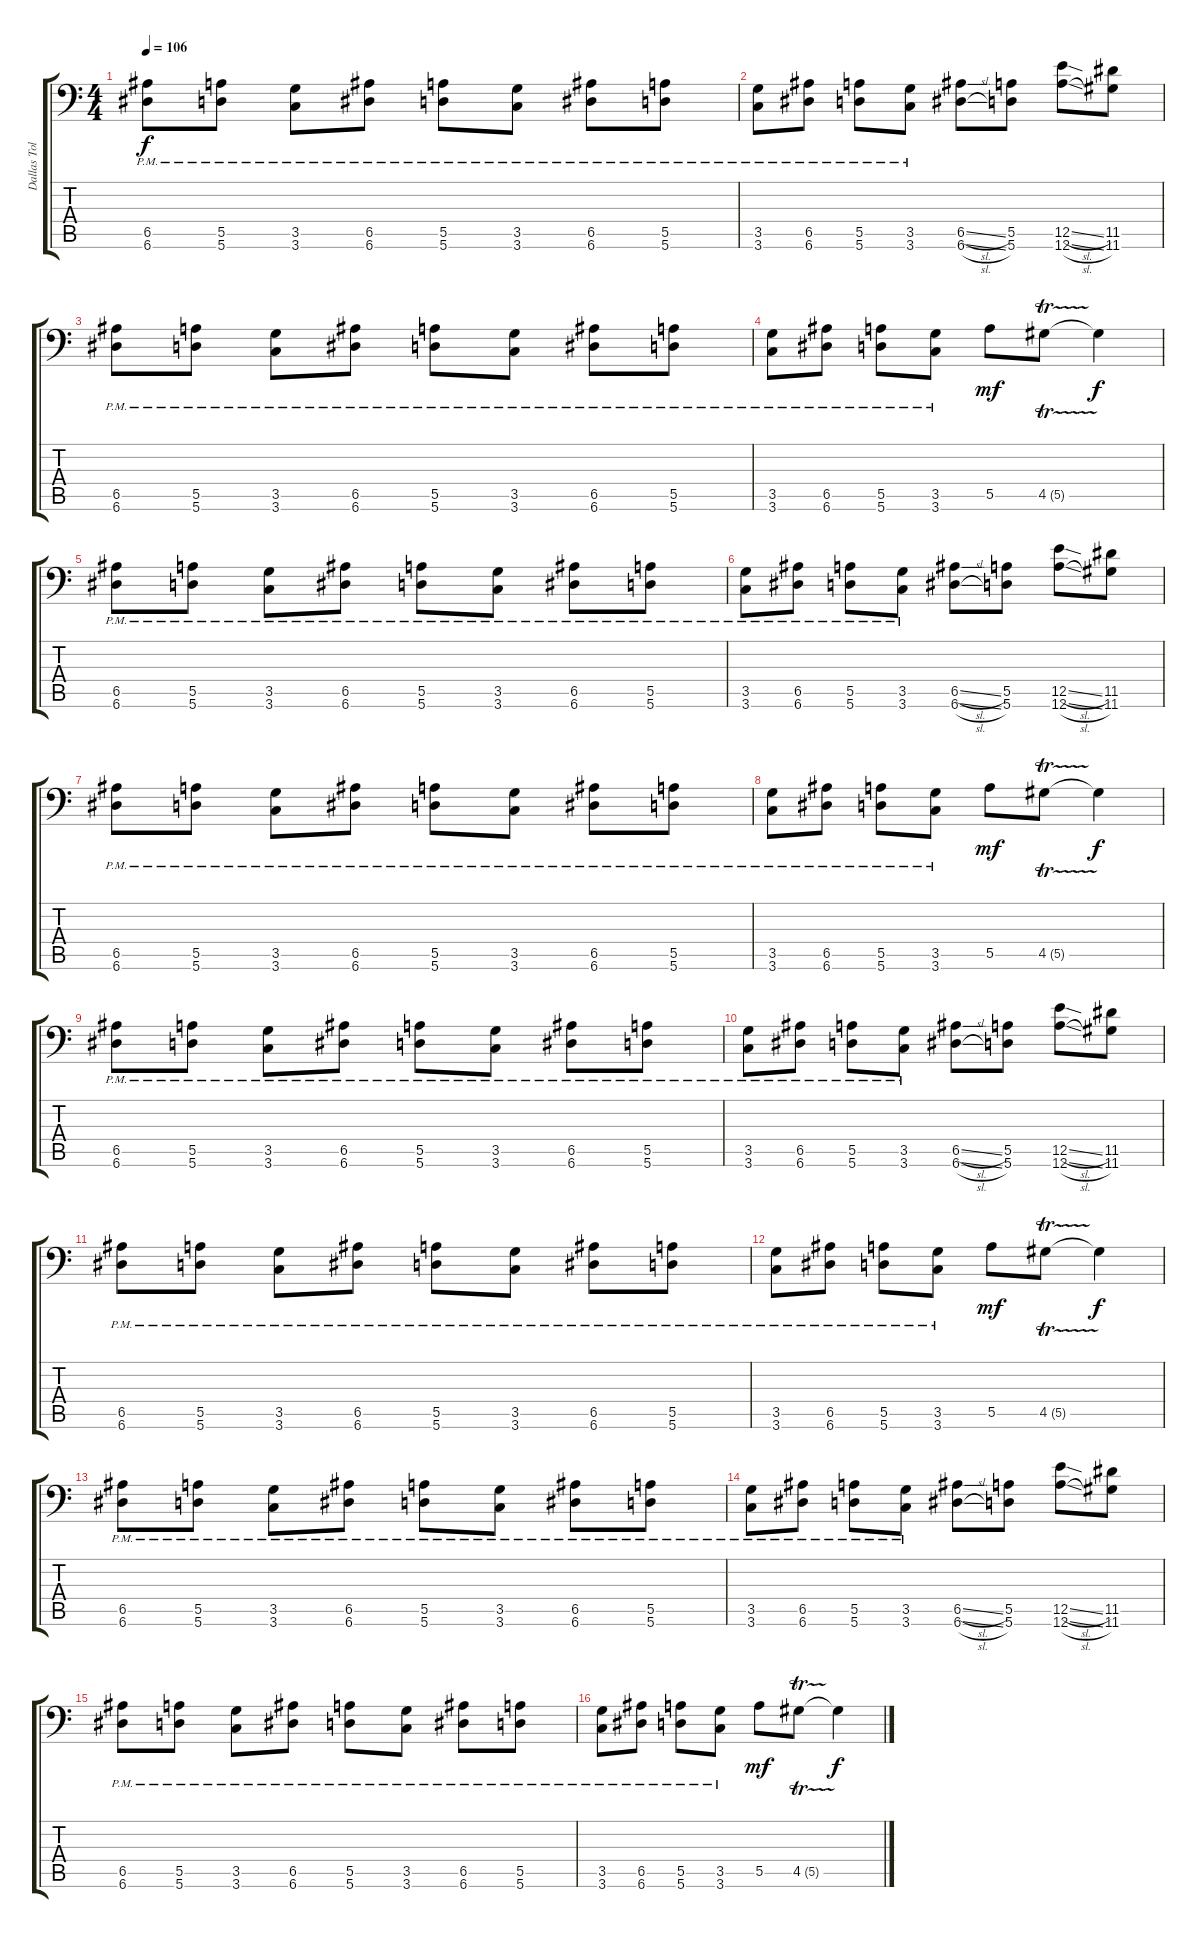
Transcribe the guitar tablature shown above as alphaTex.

\track ("Dallas Toler-Wade" "Dallas Tol") {instrument distortionguitar}
\staff {score tabs}
\tuning (B3 Gb3 D3 A2 E2 A1) {hide}
\ts (4 4)
\tempo 106
\clef f4
\ks c
(6.5{pm} 6.6{pm}).8{dy f} (5.5{pm} 5.6{pm}).8 (3.5{pm} 3.6{pm}).8 (6.5{pm} 6.6{pm}).8 (5.5{pm} 5.6{pm}).8 (3.5{pm} 3.6{pm}).8 (6.5{pm} 6.6{pm}).8 (5.5{pm} 5.6{pm}).8 |
(3.5{pm} 3.6{pm}).8 (6.5{pm} 6.6{pm}).8 (5.5{pm} 5.6{pm}).8 (3.5{pm} 3.6{pm}).8 (6.5{sl} 6.6{sl}).8 (5.5 5.6).8 (12.5{sl} 12.6{sl}).8 (11.5 11.6).8 |
(6.5{pm} 6.6{pm}).8 (5.5{pm} 5.6{pm}).8 (3.5{pm} 3.6{pm}).8 (6.5{pm} 6.6{pm}).8 (5.5{pm} 5.6{pm}).8 (3.5{pm} 3.6{pm}).8 (6.5{pm} 6.6{pm}).8 (5.5{pm} 5.6{pm}).8 |
(3.5{pm} 3.6{pm}).8 (6.5{pm} 6.6{pm}).8 (5.5{pm} 5.6{pm}).8 (3.5{pm} 3.6{pm}).8 5.5.8{dy mf} 4.5{tr (5 32)}.8 4.5{t}.4{dy f} |
(6.5{pm} 6.6{pm}).8{volume 11} (5.5{pm} 5.6{pm}).8 (3.5{pm} 3.6{pm}).8 (6.5{pm} 6.6{pm}).8 (5.5{pm} 5.6{pm}).8 (3.5{pm} 3.6{pm}).8 (6.5{pm} 6.6{pm}).8 (5.5{pm} 5.6{pm}).8 |
(3.5{pm} 3.6{pm}).8 (6.5{pm} 6.6{pm}).8 (5.5{pm} 5.6{pm}).8 (3.5{pm} 3.6{pm}).8 (6.5{sl} 6.6{sl}).8 (5.5 5.6).8 (12.5{sl} 12.6{sl}).8 (11.5 11.6).8 |
(6.5{pm} 6.6{pm}).8 (5.5{pm} 5.6{pm}).8 (3.5{pm} 3.6{pm}).8 (6.5{pm} 6.6{pm}).8 (5.5{pm} 5.6{pm}).8 (3.5{pm} 3.6{pm}).8 (6.5{pm} 6.6{pm}).8 (5.5{pm} 5.6{pm}).8 |
(3.5{pm} 3.6{pm}).8 (6.5{pm} 6.6{pm}).8 (5.5{pm} 5.6{pm}).8 (3.5{pm} 3.6{pm}).8 5.5.8{dy mf} 4.5{tr (5 32)}.8 4.5{t}.4{dy f} |
(6.5{pm} 6.6{pm}).8{volume 8} (5.5{pm} 5.6{pm}).8 (3.5{pm} 3.6{pm}).8 (6.5{pm} 6.6{pm}).8 (5.5{pm} 5.6{pm}).8 (3.5{pm} 3.6{pm}).8 (6.5{pm} 6.6{pm}).8 (5.5{pm} 5.6{pm}).8 |
(3.5{pm} 3.6{pm}).8 (6.5{pm} 6.6{pm}).8 (5.5{pm} 5.6{pm}).8 (3.5{pm} 3.6{pm}).8 (6.5{sl} 6.6{sl}).8 (5.5 5.6).8 (12.5{sl} 12.6{sl}).8 (11.5 11.6).8 |
(6.5{pm} 6.6{pm}).8 (5.5{pm} 5.6{pm}).8 (3.5{pm} 3.6{pm}).8 (6.5{pm} 6.6{pm}).8 (5.5{pm} 5.6{pm}).8 (3.5{pm} 3.6{pm}).8 (6.5{pm} 6.6{pm}).8 (5.5{pm} 5.6{pm}).8 |
(3.5{pm} 3.6{pm}).8 (6.5{pm} 6.6{pm}).8 (5.5{pm} 5.6{pm}).8 (3.5{pm} 3.6{pm}).8 5.5.8{dy mf} 4.5{tr (5 32)}.8 4.5{t}.4{dy f} |
(6.5{pm} 6.6{pm}).8{volume 4} (5.5{pm} 5.6{pm}).8 (3.5{pm} 3.6{pm}).8 (6.5{pm} 6.6{pm}).8 (5.5{pm} 5.6{pm}).8 (3.5{pm} 3.6{pm}).8 (6.5{pm} 6.6{pm}).8 (5.5{pm} 5.6{pm}).8 |
(3.5{pm} 3.6{pm}).8 (6.5{pm} 6.6{pm}).8 (5.5{pm} 5.6{pm}).8 (3.5{pm} 3.6{pm}).8 (6.5{sl} 6.6{sl}).8 (5.5 5.6).8 (12.5{sl} 12.6{sl}).8 (11.5 11.6).8 |
(6.5{pm} 6.6{pm}).8 (5.5{pm} 5.6{pm}).8 (3.5{pm} 3.6{pm}).8 (6.5{pm} 6.6{pm}).8 (5.5{pm} 5.6{pm}).8 (3.5{pm} 3.6{pm}).8 (6.5{pm} 6.6{pm}).8 (5.5{pm} 5.6{pm}).8 |
(3.5{pm} 3.6{pm}).8 (6.5{pm} 6.6{pm}).8 (5.5{pm} 5.6{pm}).8 (3.5{pm} 3.6{pm}).8 5.5.8{dy mf} 4.5{tr (5 32)}.8 4.5{t}.4{dy f}
